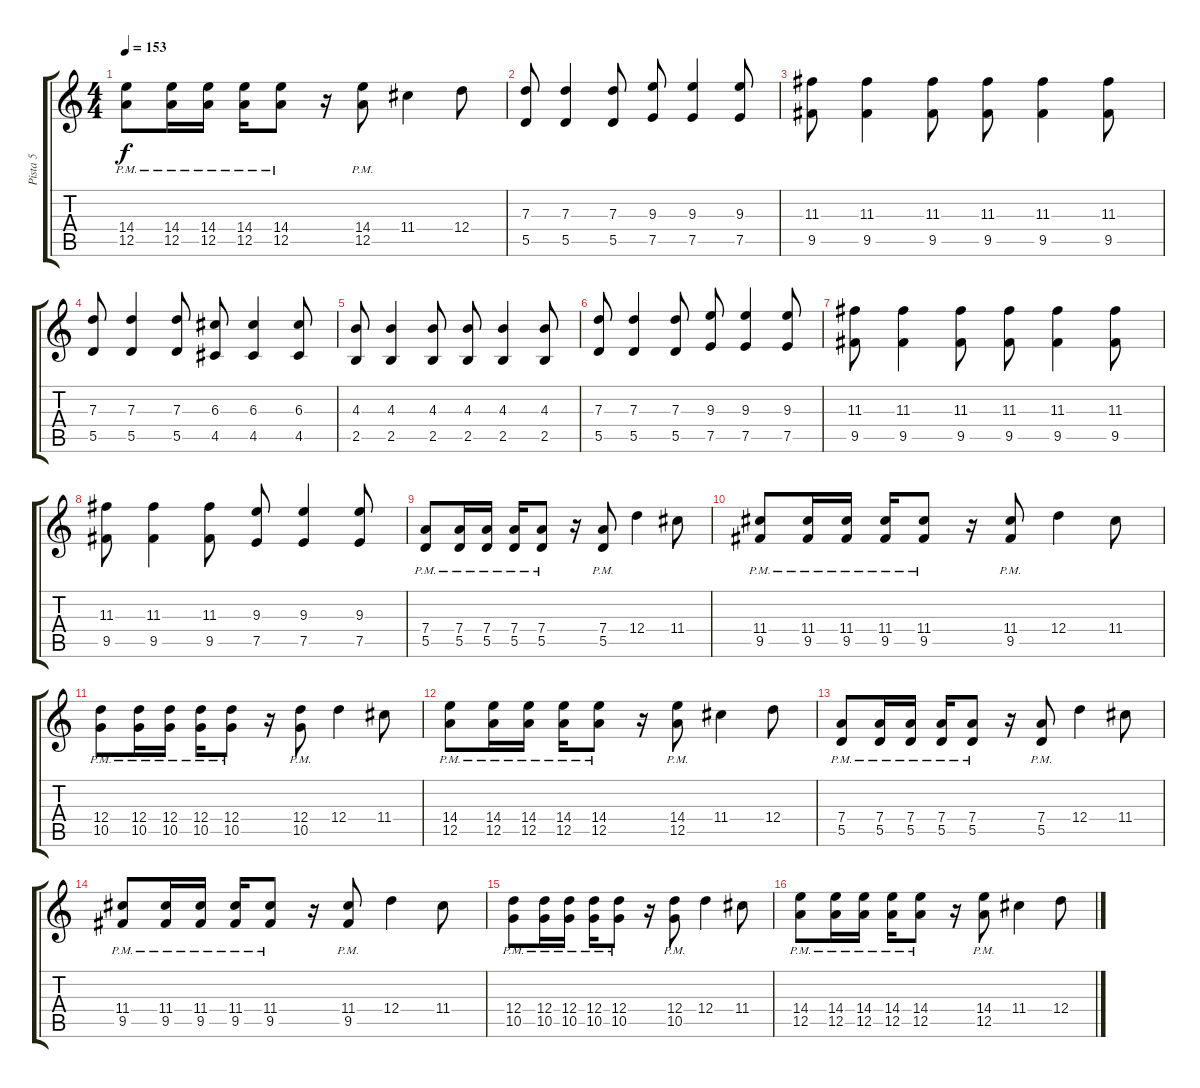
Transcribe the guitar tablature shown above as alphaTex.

\track ("Pista 5" "Pista 5") {instrument distortionguitar}
\staff {score tabs}
\tuning (E4 B3 G3 D3 A2 E2) {hide}
\ts (4 4)
\tempo 153
\clef g2
\ks c
(14.4{pm} 12.5).8{dy f} (14.4{pm} 12.5{pm}).16 (14.4{pm} 12.5{pm}).16 (14.4{pm} 12.5{pm}).16 (14.4{pm} 12.5{pm}).8 r.16 (14.4{pm} 12.5{pm}).8 11.4.4 12.4.8 |
(7.3 5.5).8 (7.3 5.5).4 (7.3 5.5).8 (9.3 7.5).8 (9.3 7.5).4 (9.3 7.5).8 |
(11.3 9.5).8 (11.3 9.5).4 (11.3 9.5).8 (11.3 9.5).8 (11.3 9.5).4 (11.3 9.5).8 |
(7.3 5.5).8 (7.3 5.5).4 (7.3 5.5).8 (6.3 4.5).8 (6.3 4.5).4 (6.3 4.5).8 |
(4.3 2.5).8 (4.3 2.5).4 (4.3 2.5).8 (4.3 2.5).8 (4.3 2.5).4 (4.3 2.5).8 |
(7.3 5.5).8 (7.3 5.5).4 (7.3 5.5).8 (9.3 7.5).8 (9.3 7.5).4 (9.3 7.5).8 |
(11.3 9.5).8 (11.3 9.5).4 (11.3 9.5).8 (11.3 9.5).8 (11.3 9.5).4 (11.3 9.5).8 |
(11.3 9.5).8 (11.3 9.5).4 (11.3 9.5).8 (9.3 7.5).8 (9.3 7.5).4 (9.3 7.5).8 |
(7.4{pm} 5.5{pm}).8 (7.4{pm} 5.5{pm}).16 (7.4{pm} 5.5{pm}).16 (7.4{pm} 5.5{pm}).16 (7.4{pm} 5.5{pm}).8 r.16 (7.4{pm} 5.5{pm}).8 12.4.4 11.4.8 |
(11.4{pm} 9.5).8 (11.4{pm} 9.5{pm}).16 (11.4{pm} 9.5{pm}).16 (11.4{pm} 9.5{pm}).16 (11.4{pm} 9.5{pm}).8 r.16 (11.4{pm} 9.5{pm}).8 12.4.4 11.4.8 |
(12.4{pm} 10.5).8 (12.4{pm} 10.5{pm}).16 (12.4{pm} 10.5{pm}).16 (12.4{pm} 10.5{pm}).16 (12.4{pm} 10.5{pm}).8 r.16 (12.4{pm} 10.5{pm}).8 12.4.4 11.4.8 |
(14.4{pm} 12.5).8 (14.4{pm} 12.5{pm}).16 (14.4{pm} 12.5{pm}).16 (14.4{pm} 12.5{pm}).16 (14.4{pm} 12.5{pm}).8 r.16 (14.4{pm} 12.5{pm}).8 11.4.4 12.4.8 |
(7.4{pm} 5.5{pm}).8 (7.4{pm} 5.5{pm}).16 (7.4{pm} 5.5{pm}).16 (7.4{pm} 5.5{pm}).16 (7.4{pm} 5.5{pm}).8 r.16 (7.4{pm} 5.5{pm}).8 12.4.4 11.4.8 |
(11.4{pm} 9.5).8 (11.4{pm} 9.5{pm}).16 (11.4{pm} 9.5{pm}).16 (11.4{pm} 9.5{pm}).16 (11.4{pm} 9.5{pm}).8 r.16 (11.4{pm} 9.5{pm}).8 12.4.4 11.4.8 |
(12.4{pm} 10.5).8 (12.4{pm} 10.5{pm}).16 (12.4{pm} 10.5{pm}).16 (12.4{pm} 10.5{pm}).16 (12.4{pm} 10.5{pm}).8 r.16 (12.4{pm} 10.5{pm}).8 12.4.4 11.4.8 |
(14.4{pm} 12.5).8 (14.4{pm} 12.5{pm}).16 (14.4{pm} 12.5{pm}).16 (14.4{pm} 12.5{pm}).16 (14.4{pm} 12.5{pm}).8 r.16 (14.4{pm} 12.5{pm}).8 11.4.4 12.4.8
